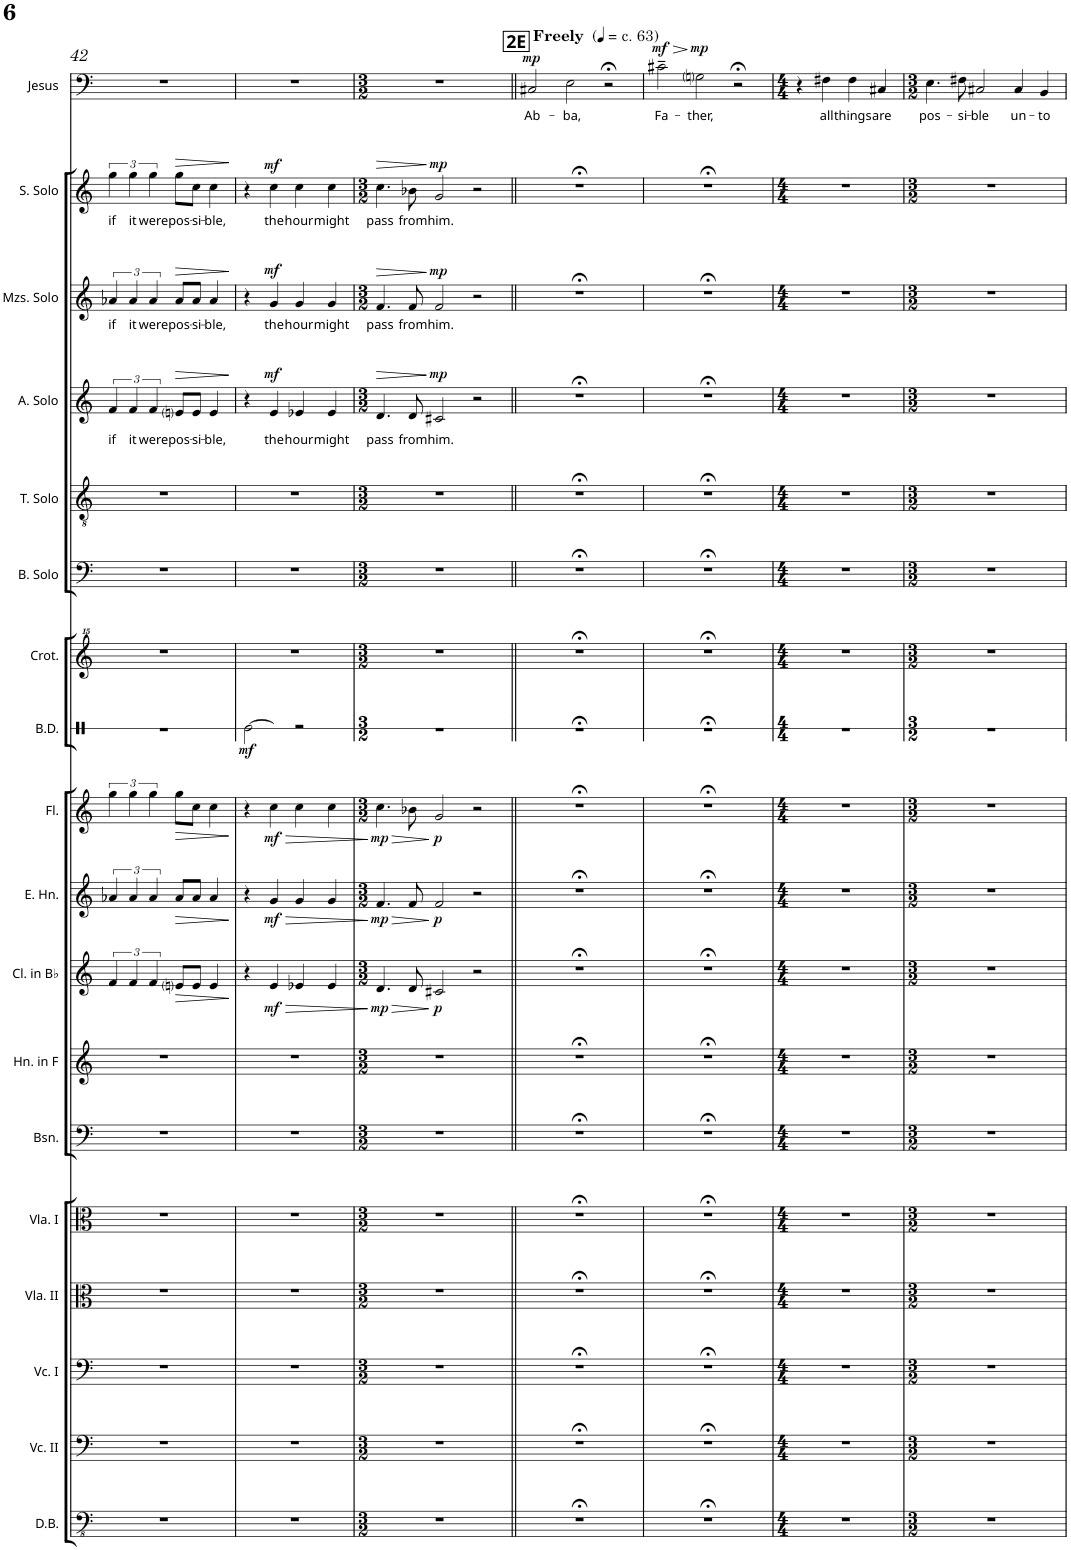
**kern	**kern	**kern	**kern	**kern	**kern	**kern	**kern	**dynam	**kern	**dynam	**kern	**dynam	**kern	**dynam	**kern	**kern	**kern	**kern	**text	**dynam	**kern	**text	**dynam	**kern	**text	**dynam	**kern	**text	**dynam
*part18	*part17	*part16	*part15	*part14	*part13	*part12	*part11	*part11	*part10	*part10	*part9	*part9	*part8	*part8	*part7	*part6	*part5	*part4	*part4	*part4	*part3	*part3	*part3	*part2	*part2	*part2	*part1	*part1	*part1
*staff18	*staff17	*staff16	*staff15	*staff14	*staff13	*staff12	*staff11	*staff11	*staff10	*staff10	*staff9	*staff9	*staff8	*staff8	*staff7	*staff6	*staff5	*staff4	*staff4	*staff4	*staff3	*staff3	*staff3	*staff2	*staff2	*staff2	*staff1	*staff1	*staff1
*I"Double Bass	*I"Violoncello II	*I"Violoncello I	*I"Viola II	*I"Viola I	*I"Bassoon	*I"Horn in F	*I"Clarinet in Bb	*	*I"Oboe	*	*I"Flute	*	*I"Bass Drum	*	*I"Crotales	*I"Bass Solo	*I"Tenor Solo	*I"Alto Solo	*	*	*I"Mezzo-soprano Solo	*	*	*I"Soprano Solo	*	*	*I"Jesus (Baritone Solo)	*	*
*I'D.B.	*I'Vc. II	*I'Vc. I	*I'Vla. II	*I'Vla. I	*I'Bsn.	*I'Hn. in F	*I'Cl. in Bb	*	*I'Ob.	*	*I'Fl.	*	*I'B.D.	*	*I'Crot.	*I'B. Solo	*I'T. Solo	*I'A. Solo	*	*	*I'Mzs. Solo	*	*	*I'S. Solo	*	*	*I'Jesus	*	*
!!LO:PB:g=z
*clefFv4	*clefF4	*clefF4	*clefC3	*clefC3	*clefF4	*clefG2	*clefG2	*	*clefG2	*	*clefG2	*	*clefX	*	*clefG^^2	*clefF4	*clefGv2	*clefG2	*	*	*clefG2	*	*	*clefG2	*	*	*clefF4	*	*
*Trd7c12	*	*	*	*	*	*Trd4c7	*Trd1c2	*	*	*	*	*	*	*	*	*	*	*	*	*	*	*	*	*	*	*	*	*	*
*k[]	*k[]	*k[]	*k[]	*k[]	*k[]	*k[]	*k[]	*	*k[]	*	*k[]	*	*k[]	*	*k[]	*k[]	*k[]	*k[]	*	*	*k[]	*	*	*k[]	*	*	*k[]	*	*
*M4/4	*M4/4	*M4/4	*M4/4	*M4/4	*M4/4	*M4/4	*M4/4	*	*M4/4	*	*M4/4	*	*M4/4	*	*M4/4	*M4/4	*M4/4	*M4/4	*	*	*M4/4	*	*	*M4/4	*	*	*M4/4	*	*
=42	=42	=42	=42	=42	=42	=42	=42	=42	=42	=42	=42	=42	=42	=42	=42	=42	=42	=42	=42	=42	=42	=42	=42	=42	=42	=42	=42	=42	=42
!	!	!	!	!	!	!	!	!	!	!	!	!	!	!	!	!	!	!	!LO:LY:b	!	!	!LO:LY:b	!	!	!LO:LY:b	!	!	!	!
1r	1r	1r	1r	1r	1r	1r	6f/	.	6a-X/	.	6gg\	.	1r	.	1r	1r	1r	6f/	if	.	6a-X/	if	.	6gg\	if	.	1r	.	.
!	!	!	!	!	!	!	!	!	!	!	!	!	!	!	!	!	!	!	!LO:LY:b	!	!	!LO:LY:b	!	!	!LO:LY:b	!	!	!	!
.	.	.	.	.	.	.	6f/	.	6a-/	.	6gg\	.	.	.	.	.	.	6f/	it	.	6a-/	it	.	6gg\	it	.	.	.	.
!	!	!	!	!	!	!	!	!	!	!	!	!	!	!	!	!	!	!	!LO:LY:b	!	!	!LO:LY:b	!	!	!LO:LY:b	!	!	!	!
.	.	.	.	.	.	.	6f/	.	6a-/	.	6gg\	.	.	.	.	.	.	6f/	were	.	6a-/	were	.	6gg\	were	.	.	.	.
!	!	!	!	!	!	!	!	!LO:HP:b	!	!LO:HP:b	!	!LO:HP:b	!	!	!	!	!	!	!LO:LY:b	!LO:HP:b	!	!LO:LY:b	!LO:HP:b	!	!LO:LY:b	!LO:HP:b	!	!	!
.	.	.	.	.	.	.	8eni/L	>	8a-/L	>	8gg\L	>	.	.	.	.	.	8eni/L	pos-	>	8a-/L	pos-	>	8gg\L	pos-	>	.	.	.
!	!	!	!	!	!	!	!	!	!	!	!	!	!	!	!	!	!	!	!LO:LY:b	!	!	!LO:LY:b	!	!	!LO:LY:b	!	!	!	!
.	.	.	.	.	.	.	8e/J	.	8a-/J	.	8cc\J	.	.	.	.	.	.	8e/J	-si-	.	8a-/J	-si-	.	8cc\J	-si-	.	.	.	.
!	!	!	!	!	!	!	!	!	!	!	!	!	!	!	!	!	!	!	!LO:LY:b	!	!	!LO:LY:b	!	!	!LO:LY:b	!	!	!	!
.	.	.	.	.	.	.	4e/	.	4a-/	.	4cc\	.	.	.	.	.	.	4e/	-ble,	.	4a-/	-ble,	.	4cc\	-ble,	.	.	.	.
.	.	.	.	.	.	.	.	]	.	]	.	]	.	.	.	.	.	.	.	]	.	.	]	.	.	]	.	.	.
=43	=43	=43	=43	=43	=43	=43	=43	=43	=43	=43	=43	=43	=43	=43	=43	=43	=43	=43	=43	=43	=43	=43	=43	=43	=43	=43	=43	=43	=43
!	!	!	!	!	!	!	!	!	!	!	!	!	!LO:N:head=open	!LO:DY:b	!	!	!	!	!	!	!	!	!	!	!	!	!	!	!
1r	1r	1r	1r	1r	1r	1r	4r	.	4r	.	4r	.	[4Re\	mf	1r	1r	1r	4r	.	.	4r	.	.	4r	.	.	1r	.	.
!	!	!	!	!	!	!	!	!LO:HP:b	!	!LO:HP:b	!	!LO:HP:b	!	!	!	!	!	!	!LO:LY:b	!	!	!LO:LY:b	!	!	!LO:LY:b	!	!	!	!
!	!	!	!	!	!	!	!	!LO:DY:n=1:b	!	!LO:DY:n=1:b	!	!LO:DY:n=1:b	!	!	!	!	!	!	!	!LO:DY:a	!	!	!LO:DY:a	!	!	!LO:DY:a	!	!	!
.	.	.	.	.	.	.	4e/	> mf	4g/	> mf	4cc\	> mf	4Re]	.	.	.	.	4e/	the	mf	4g/	the	mf	4cc\	the	mf	.	.	.
!	!	!	!	!	!	!	!	!	!	!	!	!	!	!	!	!	!	!	!LO:LY:b	!	!	!LO:LY:b	!	!	!LO:LY:b	!	!	!	!
.	.	.	.	.	.	.	4e-X/	.	4g/	.	4cc\	.	2r	.	.	.	.	4e-X/	hour	.	4g/	hour	.	4cc\	hour	.	.	.	.
!	!	!	!	!	!	!	!	!	!	!	!	!	!	!	!	!	!	!	!LO:LY:b	!	!	!LO:LY:b	!	!	!LO:LY:b	!	!	!	!
.	.	.	.	.	.	.	4e-/	.	4g/	.	4cc\	.	.	.	.	.	.	4e-/	might	.	4g/	might	.	4cc\	might	.	.	.	.
.	.	.	.	.	.	.	.	]	.	]	.	]	.	.	.	.	.	.	.	.	.	.	.	.	.	.	.	.	.
=44	=44	=44	=44	=44	=44	=44	=44	=44	=44	=44	=44	=44	=44	=44	=44	=44	=44	=44	=44	=44	=44	=44	=44	=44	=44	=44	=44	=44	=44
*M3/2	*M3/2	*M3/2	*M3/2	*M3/2	*M3/2	*M3/2	*M3/2	*	*M3/2	*	*M3/2	*	*M3/2	*	*M3/2	*M3/2	*M3/2	*M3/2	*	*	*M3/2	*	*	*M3/2	*	*	*M3/2	*	*
!	!	!	!	!	!	!	!	!LO:HP:b	!	!LO:HP:b	!	!LO:HP:b	!	!	!	!	!	!	!LO:LY:b	!LO:HP:b	!	!LO:LY:b	!LO:HP:b	!	!LO:LY:b	!LO:HP:b	!	!	!
!	!	!	!	!	!	!	!	!LO:DY:n=1:b	!	!LO:DY:n=1:b	!	!LO:DY:n=1:b	!	!	!	!	!	!	!	!	!	!	!	!	!	!	!	!	!
1.r	1.r	1.r	1.r	1.r	1.r	1.r	4.d/	> mp	4.f/	> mp	4.cc\	> mp	1.r	.	1.r	1.r	1.r	4.d/	pass	>	4.f/	pass	>	4.cc\	pass	>	1.r	.	.
!	!	!	!	!	!	!	!	!	!	!	!	!	!	!	!	!	!	!	!LO:LY:b	!	!	!LO:LY:b	!	!	!LO:LY:b	!	!	!	!
.	.	.	.	.	.	.	8d/	.	8f/	.	8b-X\	.	.	.	.	.	.	8d/	from	.	8f/	from	.	8b-X\	from	.	.	.	.
!	!	!	!	!	!	!	!	!LO:DY:n=2:b	!	!LO:DY:n=2:b	!	!LO:DY:n=2:b	!	!	!	!	!	!	!LO:LY:b	!LO:DY:n=1:a	!	!LO:LY:b	!LO:DY:n=1:a	!	!LO:LY:b	!LO:DY:n=1:a	!	!	!
.	.	.	.	.	.	.	2c#X/	] p	2f/	] p	2g/	] p	.	.	.	.	.	2c#X/	him.	] mp	2f/	him.	] mp	2g/	him.	] mp	.	.	.
.	.	.	.	.	.	.	2r	.	2r	.	2r	.	.	.	.	.	.	2r	.	.	2r	.	.	2r	.	.	.	.	.
=45||	=45||	=45||	=45||	=45||	=45||	=45||	=45||	=45||	=45||	=45||	=45||	=45||	=45||	=45||	=45||	=45||	=45||	=45||	=45||	=45||	=45||	=45||	=45||	=45||	=45||	=45||	=45||	=45||	=45||
!!LO:REH:place=s1:a:B:cj:fs=14:t=2E
!	!	!	!	!	!	!	!	!	!	!	!	!	!	!	!	!	!	!	!	!	!	!	!	!	!	!	!LO:TX:a:B:t=Freely	!	!
!	!	!	!	!	!	!	!	!	!	!	!	!	!	!	!	!	!	!	!	!	!	!	!	!	!	!	!LO:TX:a:t=(	!	!
!	!	!	!	!	!	!	!	!	!	!	!	!	!	!	!	!	!	!	!	!	!	!	!	!	!	!	!LO:TX:a:t=c. 63)	!	!
!	!	!	!	!	!	!	!	!	!	!	!	!	!	!	!	!	!	!	!	!	!	!	!	!	!	!	!	!LO:LY:b	!LO:DY:a
1.r;<	1.r;<	1.r;<	1.r;<	1.r;<	1.r;<	1.r;<	1.r;<	.	1.r;<	.	1.r;<	.	1.r;<	.	1.r;<	1.r;<	1.r;<	1.r;<	.	.	1.r;<	.	.	1.r;<	.	.	2C#X/	Ab-	mp
!	!	!	!	!	!	!	!	!	!	!	!	!	!	!	!	!	!	!	!	!	!	!	!	!	!	!	!	!LO:LY:b	!
.	.	.	.	.	.	.	.	.	.	.	.	.	.	.	.	.	.	.	.	.	.	.	.	.	.	.	2E\	-ba,	.
.	.	.	.	.	.	.	.	.	.	.	.	.	.	.	.	.	.	.	.	.	.	.	.	.	.	.	2r;<	.	.
=46	=46	=46	=46	=46	=46	=46	=46	=46	=46	=46	=46	=46	=46	=46	=46	=46	=46	=46	=46	=46	=46	=46	=46	=46	=46	=46	=46	=46	=46
!	!	!	!	!	!	!	!	!	!	!	!	!	!	!	!	!	!	!	!	!	!	!	!	!	!	!	!	!LO:LY:b	!LO:HP:b
!	!	!	!	!	!	!	!	!	!	!	!	!	!	!	!	!	!	!	!	!	!	!	!	!	!	!	!	!	!LO:DY:n=1:a
1.r;<	1.r;<	1.r;<	1.r;<	1.r;<	1.r;<	1.r;<	1.r;<	.	1.r;<	.	1.r;<	.	1.r;<	.	1.r;<	1.r;<	1.r;<	1.r;<	.	.	1.r;<	.	.	1.r;<	.	.	2c#X~\	Fa-	> mf
!	!	!	!	!	!	!	!	!	!	!	!	!	!	!	!	!	!	!	!	!	!	!	!	!	!	!	!	!LO:LY:b	!LO:DY:n=2:a
.	.	.	.	.	.	.	.	.	.	.	.	.	.	.	.	.	.	.	.	.	.	.	.	.	.	.	2Gni\	-ther,	] mp
.	.	.	.	.	.	.	.	.	.	.	.	.	.	.	.	.	.	.	.	.	.	.	.	.	.	.	2r;<	.	.
=47	=47	=47	=47	=47	=47	=47	=47	=47	=47	=47	=47	=47	=47	=47	=47	=47	=47	=47	=47	=47	=47	=47	=47	=47	=47	=47	=47	=47	=47
*M4/4	*M4/4	*M4/4	*M4/4	*M4/4	*M4/4	*M4/4	*M4/4	*	*M4/4	*	*M4/4	*	*M4/4	*	*M4/4	*M4/4	*M4/4	*M4/4	*	*	*M4/4	*	*	*M4/4	*	*	*M4/4	*	*
1r	1r	1r	1r	1r	1r	1r	1r	.	1r	.	1r	.	1r	.	1r	1r	1r	1r	.	.	1r	.	.	1r	.	.	4r	.	.
!	!	!	!	!	!	!	!	!	!	!	!	!	!	!	!	!	!	!	!	!	!	!	!	!	!	!	!	!LO:LY:b	!
.	.	.	.	.	.	.	.	.	.	.	.	.	.	.	.	.	.	.	.	.	.	.	.	.	.	.	4F#X\	all	.
!	!	!	!	!	!	!	!	!	!	!	!	!	!	!	!	!	!	!	!	!	!	!	!	!	!	!	!	!LO:LY:b	!
.	.	.	.	.	.	.	.	.	.	.	.	.	.	.	.	.	.	.	.	.	.	.	.	.	.	.	4F#\	things	.
!	!	!	!	!	!	!	!	!	!	!	!	!	!	!	!	!	!	!	!	!	!	!	!	!	!	!	!	!LO:LY:b	!
.	.	.	.	.	.	.	.	.	.	.	.	.	.	.	.	.	.	.	.	.	.	.	.	.	.	.	4C#X/	are	.
=48	=48	=48	=48	=48	=48	=48	=48	=48	=48	=48	=48	=48	=48	=48	=48	=48	=48	=48	=48	=48	=48	=48	=48	=48	=48	=48	=48	=48	=48
*M3/2	*M3/2	*M3/2	*M3/2	*M3/2	*M3/2	*M3/2	*M3/2	*	*M3/2	*	*M3/2	*	*M3/2	*	*M3/2	*M3/2	*M3/2	*M3/2	*	*	*M3/2	*	*	*M3/2	*	*	*M3/2	*	*
!	!	!	!	!	!	!	!	!	!	!	!	!	!	!	!	!	!	!	!	!	!	!	!	!	!	!	!	!LO:LY:b	!
1.r	1.r	1.r	1.r	1.r	1.r	1.r	1.r	.	1.r	.	1.r	.	1.r	.	1.r	1.r	1.r	1.r	.	.	1.r	.	.	1.r	.	.	4.E\	pos-	.
!	!	!	!	!	!	!	!	!	!	!	!	!	!	!	!	!	!	!	!	!	!	!	!	!	!	!	!	!LO:LY:b	!
.	.	.	.	.	.	.	.	.	.	.	.	.	.	.	.	.	.	.	.	.	.	.	.	.	.	.	8F#X\	-si-	.
!	!	!	!	!	!	!	!	!	!	!	!	!	!	!	!	!	!	!	!	!	!	!	!	!	!	!	!	!LO:LY:b	!
.	.	.	.	.	.	.	.	.	.	.	.	.	.	.	.	.	.	.	.	.	.	.	.	.	.	.	2C#X/	-ble	.
!	!	!	!	!	!	!	!	!	!	!	!	!	!	!	!	!	!	!	!	!	!	!	!	!	!	!	!	!LO:LY:b	!
.	.	.	.	.	.	.	.	.	.	.	.	.	.	.	.	.	.	.	.	.	.	.	.	.	.	.	4C#/	un-	.
!	!	!	!	!	!	!	!	!	!	!	!	!	!	!	!	!	!	!	!	!	!	!	!	!	!	!	!	!LO:LY:b	!
.	.	.	.	.	.	.	.	.	.	.	.	.	.	.	.	.	.	.	.	.	.	.	.	.	.	.	4BB/	-to	.
=	=	=	=	=	=	=	=	=	=	=	=	=	=	=	=	=	=	=	=	=	=	=	=	=	=	=	=	=	=
*-	*-	*-	*-	*-	*-	*-	*-	*-	*-	*-	*-	*-	*-	*-	*-	*-	*-	*-	*-	*-	*-	*-	*-	*-	*-	*-	*-	*-	*-
